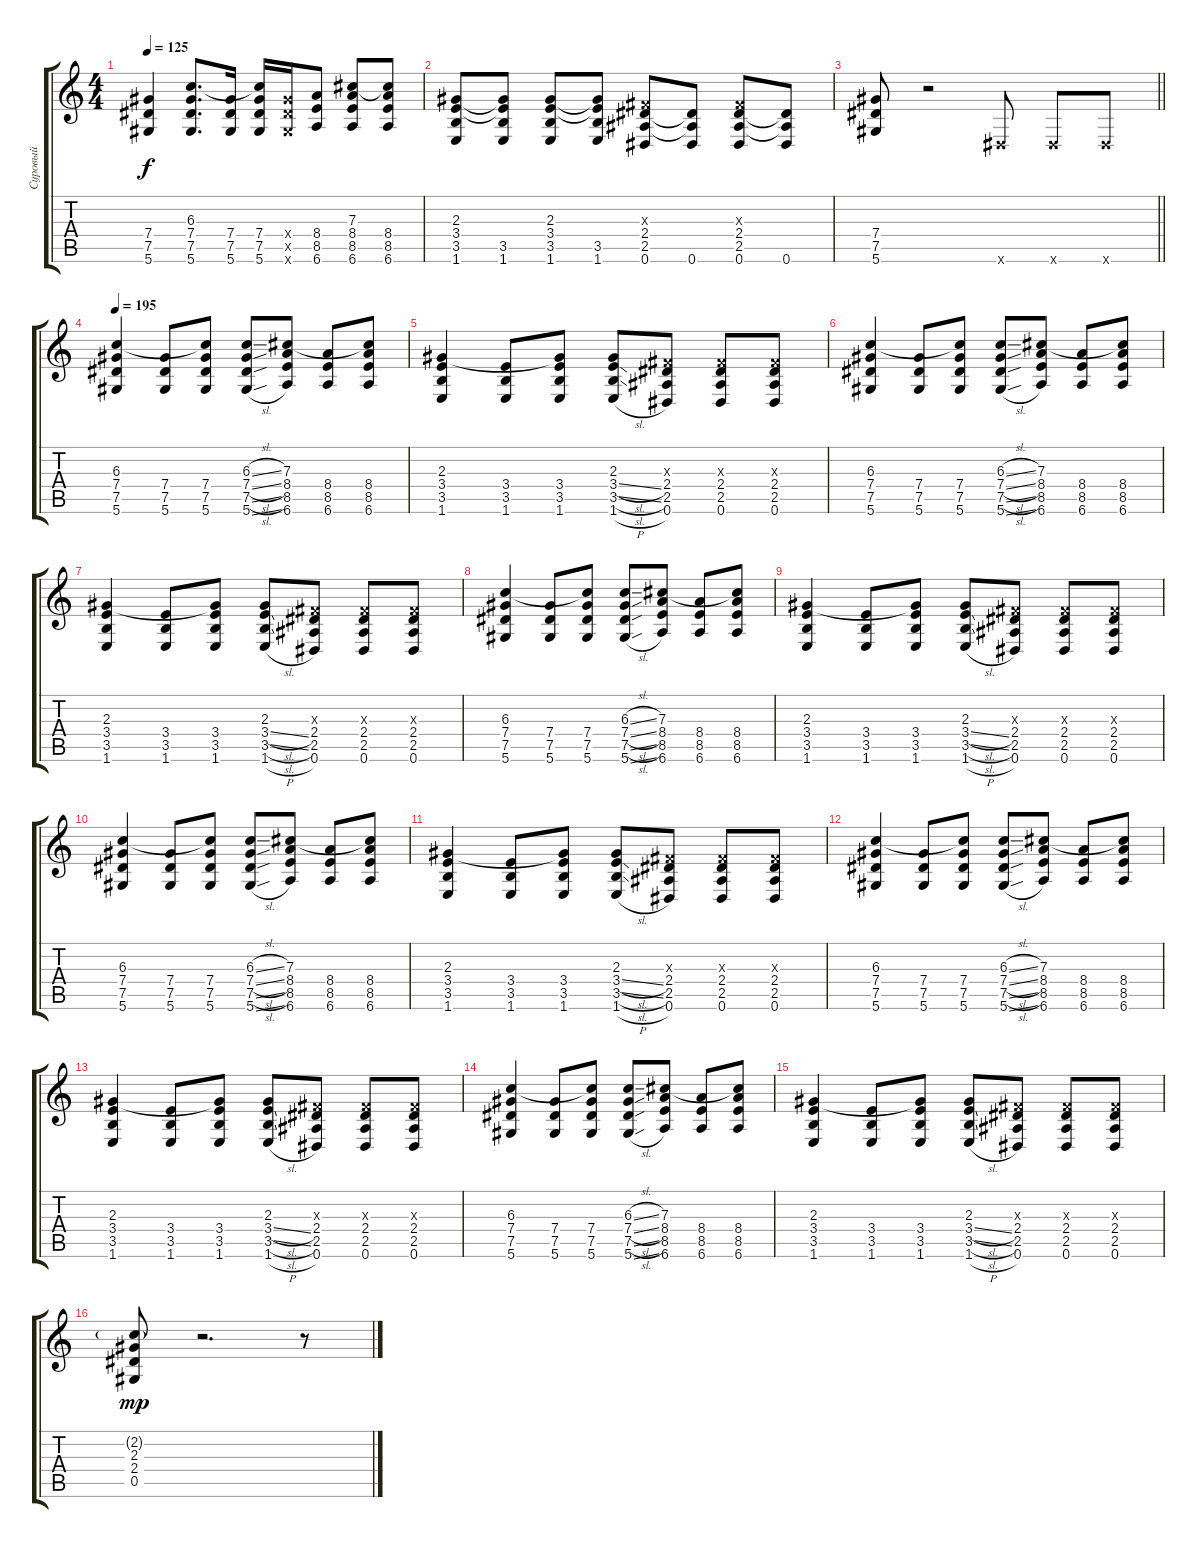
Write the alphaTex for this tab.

\track ("Суровый" "Суровый") {instrument overdrivenguitar}
\staff {score tabs}
\tuning (Eb4 Bb3 Gb3 Db3 Ab2 Eb2) {hide}
\ts (4 4)
\tempo 125
\clef g2
\ks c
(7.4 7.5 5.6).4{dy f} (6.3 7.4 7.5 5.6).8{d} (7.4 7.5 5.6).16 (6.3{t} 7.4 7.5 5.6).16 (7.4{x} 7.5{x} 5.6{x}).16 (8.4 8.5 6.6).8 (7.3 8.4 8.5 6.6).8 (7.3{t} 8.4 8.5 6.6).8 |
(2.3 3.4 3.5 1.6).8 (2.3{t} 3.4{t} 3.5 1.6).8 (2.3 3.4 3.5 1.6).8 (2.3{t} 3.4{t} 3.5 1.6).8 (0.3{x} 2.4 2.5 0.6).8 (2.4{t} 2.5{t} 0.6).8 (0.3{x} 2.4 2.5 0.6).8 (2.4{t} 2.5{t} 0.6).8 |
\barLineRight lightlight
(7.4 7.5 5.6).8 r.2 0.6{x}.8 0.6{x}.8 0.6{x}.8 |
\tempo 195
(6.3 7.4 7.5 5.6).4 (7.4 7.5 5.6).8 (6.3{t} 7.4 7.5 5.6).8 (6.3{sl} 7.4{sl} 7.5{sl} 5.6{sl}).8 (7.3 8.4 8.5 6.6).8 (8.4 8.5 6.6).8 (7.3{t} 8.4 8.5 6.6).8 |
(2.3 3.4 3.5 1.6).4 (3.4 3.5 1.6).8 (2.3{t} 3.4 3.5 1.6).8 (2.3 3.4{sl} 3.5{sl} 1.6{h}).8 (0.3{x} 2.4 2.5 0.6).8 (0.3{x} 2.4 2.5 0.6).8 (0.3{x} 2.4 2.5 0.6).8 |
(6.3 7.4 7.5 5.6).4 (7.4 7.5 5.6).8 (6.3{t} 7.4 7.5 5.6).8 (6.3{sl} 7.4{sl} 7.5{sl} 5.6{sl}).8 (7.3 8.4 8.5 6.6).8 (8.4 8.5 6.6).8 (7.3{t} 8.4 8.5 6.6).8 |
(2.3 3.4 3.5 1.6).4 (3.4 3.5 1.6).8 (2.3{t} 3.4 3.5 1.6).8 (2.3 3.4{sl} 3.5{sl} 1.6{h}).8 (0.3{x} 2.4 2.5 0.6).8 (0.3{x} 2.4 2.5 0.6).8 (0.3{x} 2.4 2.5 0.6).8 |
(6.3 7.4 7.5 5.6).4 (7.4 7.5 5.6).8 (6.3{t} 7.4 7.5 5.6).8 (6.3{sl} 7.4{sl} 7.5{sl} 5.6{sl}).8 (7.3 8.4 8.5 6.6).8 (8.4 8.5 6.6).8 (7.3{t} 8.4 8.5 6.6).8 |
(2.3 3.4 3.5 1.6).4 (3.4 3.5 1.6).8 (2.3{t} 3.4 3.5 1.6).8 (2.3 3.4{sl} 3.5{sl} 1.6{h}).8 (0.3{x} 2.4 2.5 0.6).8 (0.3{x} 2.4 2.5 0.6).8 (0.3{x} 2.4 2.5 0.6).8 |
(6.3 7.4 7.5 5.6).4 (7.4 7.5 5.6).8 (6.3{t} 7.4 7.5 5.6).8 (6.3{sl} 7.4{sl} 7.5{sl} 5.6{sl}).8 (7.3 8.4 8.5 6.6).8 (8.4 8.5 6.6).8 (7.3{t} 8.4 8.5 6.6).8 |
(2.3 3.4 3.5 1.6).4 (3.4 3.5 1.6).8 (2.3{t} 3.4 3.5 1.6).8 (2.3 3.4{sl} 3.5{sl} 1.6{h}).8 (0.3{x} 2.4 2.5 0.6).8 (0.3{x} 2.4 2.5 0.6).8 (0.3{x} 2.4 2.5 0.6).8 |
(6.3 7.4 7.5 5.6).4 (7.4 7.5 5.6).8 (6.3{t} 7.4 7.5 5.6).8 (6.3{sl} 7.4{sl} 7.5{sl} 5.6{sl}).8 (7.3 8.4 8.5 6.6).8 (8.4 8.5 6.6).8 (7.3{t} 8.4 8.5 6.6).8 |
(2.3 3.4 3.5 1.6).4 (3.4 3.5 1.6).8 (2.3{t} 3.4 3.5 1.6).8 (2.3 3.4{sl} 3.5{sl} 1.6{h}).8 (0.3{x} 2.4 2.5 0.6).8 (0.3{x} 2.4 2.5 0.6).8 (0.3{x} 2.4 2.5 0.6).8 |
(6.3 7.4 7.5 5.6).4 (7.4 7.5 5.6).8 (6.3{t} 7.4 7.5 5.6).8 (6.3{sl} 7.4{sl} 7.5{sl} 5.6{sl}).8 (7.3 8.4 8.5 6.6).8 (8.4 8.5 6.6).8 (7.3{t} 8.4 8.5 6.6).8 |
(2.3 3.4 3.5 1.6).4 (3.4 3.5 1.6).8 (2.3{t} 3.4 3.5 1.6).8 (2.3 3.4{sl} 3.5{sl} 1.6{h}).8 (0.3{x} 2.4 2.5 0.6).8 (0.3{x} 2.4 2.5 0.6).8 (0.3{x} 2.4 2.5 0.6).8 |
(2.2{g} 2.3 2.4 0.5).8{dy mp} r.2{d} r.8
